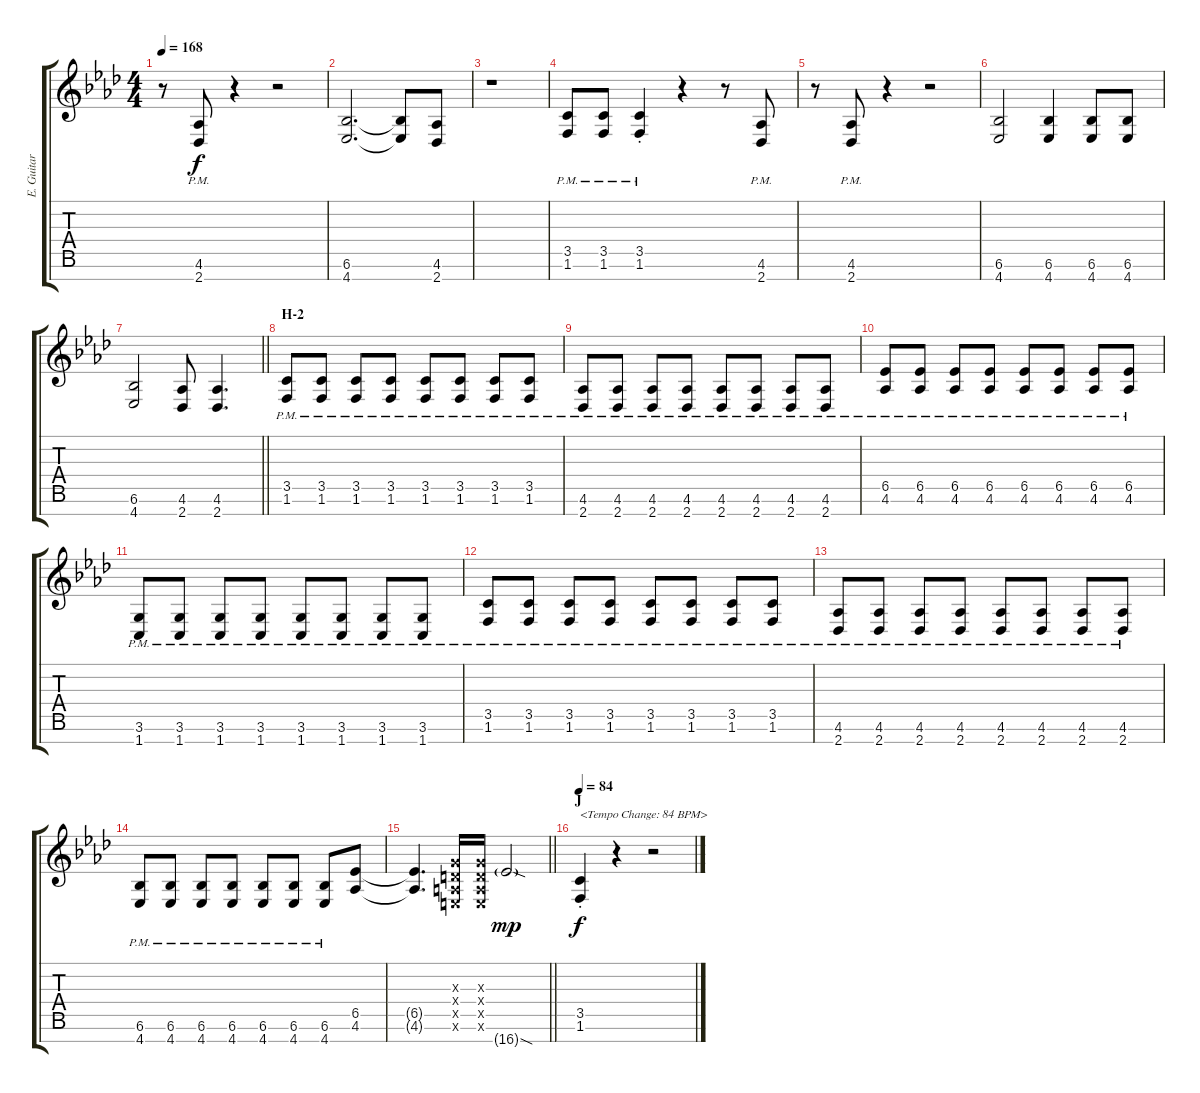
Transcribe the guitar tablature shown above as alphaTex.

\track ("E. Guitar I" "E. Guitar ") {instrument overdrivenguitar}
\staff {score tabs}
\tuning (E4 B3 G3 D3 A2 E2 B1) {hide}
\ts (4 4)
\tempo 168
\clef g2
\ks ab
r.8{dy f} (4.6{pm} 2.7{pm}).8 r.4 r.2 |
(6.6 4.7).2{d} (6.6{t} 4.7{t}).8 (4.6 2.7).8 |
r.1 |
(3.5{pm} 1.6{pm}).8 (3.5{pm} 1.6{pm}).8 (3.5{pm st} 1.6{pm st}).4 r.4 r.8 (4.6{pm} 2.7{pm}).8 |
r.8 (4.6{pm} 2.7{pm}).8 r.4 r.2 |
(6.6 4.7).2 (6.6 4.7).4 (6.6 4.7).8 (6.6 4.7).8 |
\barLineRight lightlight
(6.6 4.7).2 (4.6 2.7).8 (4.6 2.7).4{d} |
\section ("" "H-2")
(3.5{pm} 1.6{pm}).8 (3.5{pm} 1.6{pm}).8 (3.5{pm} 1.6{pm}).8 (3.5{pm} 1.6{pm}).8 (3.5{pm} 1.6{pm}).8 (3.5{pm} 1.6{pm}).8 (3.5{pm} 1.6{pm}).8 (3.5{pm} 1.6{pm}).8 |
(4.6{pm} 2.7{pm}).8 (4.6{pm} 2.7{pm}).8 (4.6{pm} 2.7{pm}).8 (4.6{pm} 2.7{pm}).8 (4.6{pm} 2.7{pm}).8 (4.6{pm} 2.7{pm}).8 (4.6{pm} 2.7{pm}).8 (4.6{pm} 2.7{pm}).8 |
(6.5{pm} 4.6{pm}).8 (6.5{pm} 4.6{pm}).8 (6.5{pm} 4.6{pm}).8 (6.5{pm} 4.6{pm}).8 (6.5{pm} 4.6{pm}).8 (6.5{pm} 4.6{pm}).8 (6.5{pm} 4.6{pm}).8 (6.5{pm} 4.6{pm}).8 |
(3.6{pm} 1.7{pm}).8 (3.6{pm} 1.7{pm}).8 (3.6{pm} 1.7{pm}).8 (3.6{pm} 1.7{pm}).8 (3.6{pm} 1.7{pm}).8 (3.6{pm} 1.7{pm}).8 (3.6{pm} 1.7{pm}).8 (3.6{pm} 1.7{pm}).8 |
(3.5{pm} 1.6{pm}).8 (3.5{pm} 1.6{pm}).8 (3.5{pm} 1.6{pm}).8 (3.5{pm} 1.6{pm}).8 (3.5{pm} 1.6{pm}).8 (3.5{pm} 1.6{pm}).8 (3.5{pm} 1.6{pm}).8 (3.5{pm} 1.6{pm}).8 |
(4.6{pm} 2.7{pm}).8 (4.6{pm} 2.7{pm}).8 (4.6{pm} 2.7{pm}).8 (4.6{pm} 2.7{pm}).8 (4.6{pm} 2.7{pm}).8 (4.6{pm} 2.7{pm}).8 (4.6{pm} 2.7{pm}).8 (4.6{pm} 2.7{pm}).8 |
(6.6{pm} 4.7{pm}).8 (6.6{pm} 4.7{pm}).8 (6.6{pm} 4.7{pm}).8 (6.6{pm} 4.7{pm}).8 (6.6{pm} 4.7{pm}).8 (6.6{pm} 4.7{pm}).8 (6.6{pm} 4.7{pm}).8 (6.5 4.6).8 |
\barLineRight lightlight
(6.5{t} 4.6{t}).4{d} (0.3{x} 0.4{x} 0.5{x} 0.6{x}).16 (0.3{x} 0.4{x} 0.5{x} 0.6{x}).16 16.7{sod g}.2{dy mp} |
\section ("" "J")
\tempo 84
(3.5{st} 1.6{st}).4{txt "<Tempo Change: 84 BPM>" dy f} r.4 r.2
